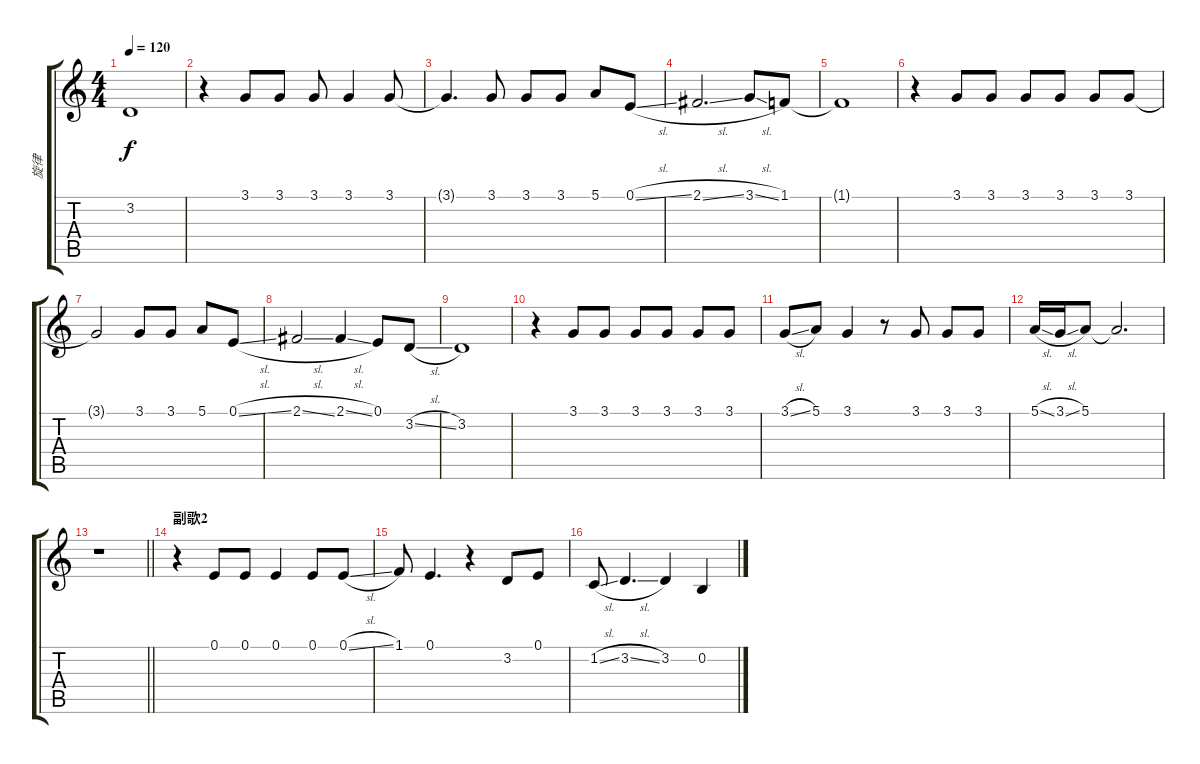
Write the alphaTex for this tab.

\track ("旋律" "旋律") {instrument lead2sawtooth}
\staff {score tabs}
\tuning (E4 B3 G3 D3 A2 E2) {hide}
\ts (4 4)
\tempo 120
\clef g2
\ks c
3.2.1{dy f} |
r.4 3.1.8 3.1.8 3.1.8 3.1.4 3.1.8 |
3.1{t}.4{d} 3.1.8 3.1.8 3.1.8 5.1.8 0.1{sl}.8 |
2.1{sl}.2{d} 3.1{sl}.8 1.1.8 |
1.1{t}.1 |
r.4 3.1.8 3.1.8 3.1.8 3.1.8 3.1.8 3.1.8 |
3.1{t}.2 3.1.8 3.1.8 5.1.8 0.1{sl}.8 |
2.1{sl}.2 2.1{sl}.4 0.1.8 3.2{sl}.8 |
3.2.1 |
r.4 3.1.8 3.1.8 3.1.8 3.1.8 3.1.8 3.1.8 |
3.1{sl}.8 5.1.8 3.1.4 r.8 3.1.8 3.1.8 3.1.8 |
5.1{sl}.16 3.1{sl}.16 5.1.8 5.1{t}.2{d} |
\barLineRight lightlight
r.1 |
\section ("" "副歌2")
r.4 0.1.8 0.1.8 0.1.4 0.1.8 0.1{sl}.8 |
1.1.8 0.1.4{d} r.4 3.2.8 0.1.8 |
1.2{sl}.8 3.2{sl}.4{d} 3.2.4 0.2.4
